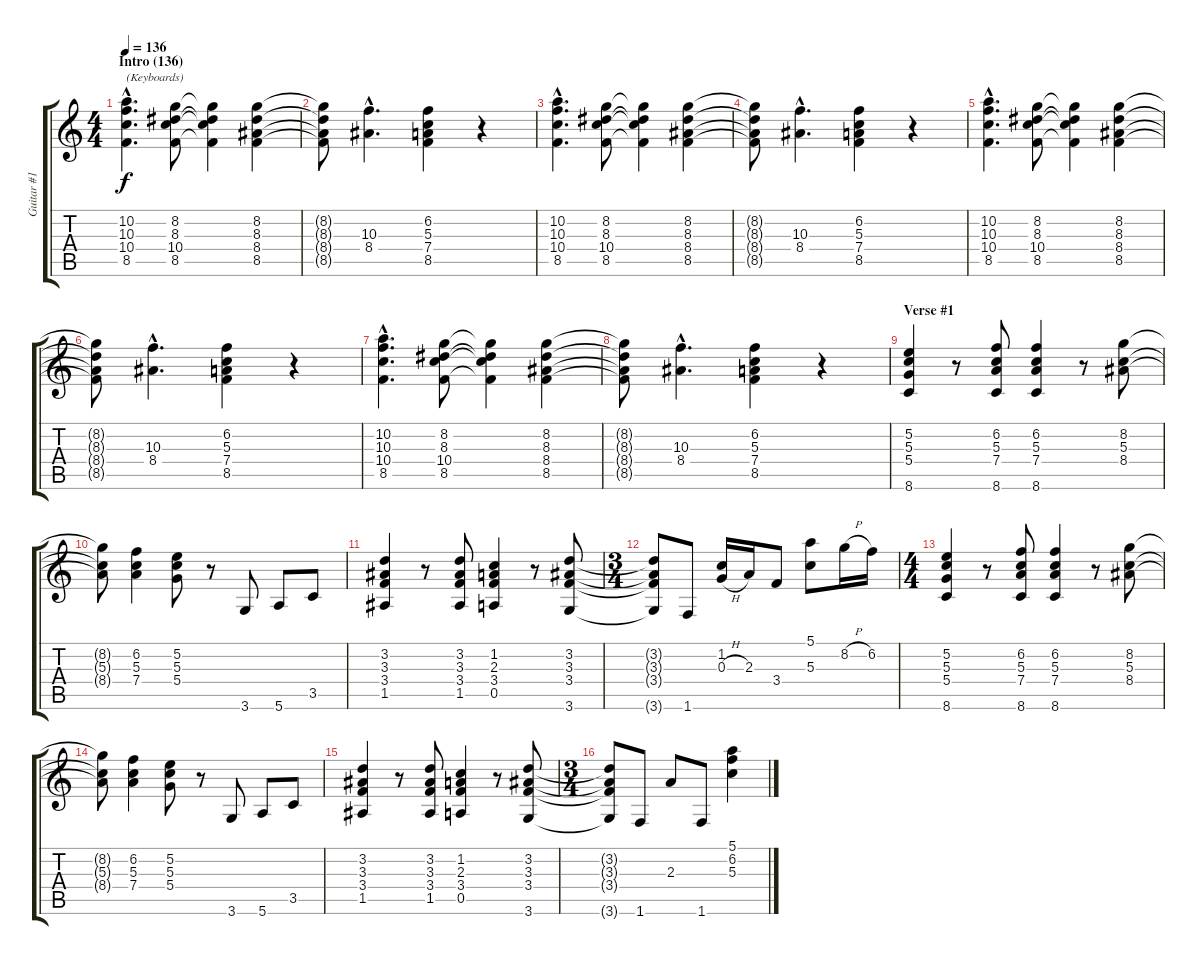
\track ("Guitar #1" "Guitar #1") {instrument acousticguitarnylon}
\staff {score tabs}
\tuning (E4 B3 G3 D3 A2 E2) {hide}
\ts (4 4)
\section ("" "Intro (136)")
\tempo 136
\clef g2
\ks c
(10.2{hac} 10.3{hac} 10.4{hac} 8.5{hac}).4{d txt "(Keyboards)" dy f instrument acousticguitarnylon} (8.2 8.3 10.4 8.5).8 (8.2{t} 8.3{t} 10.4{t} 8.5{t}).4 (8.2 8.3 8.4 8.5).4 |
(8.2{t} 8.3{t} 8.4{t} 8.5{t}).8 (10.3{hac} 8.4{hac}).4{d} (6.2 5.3 7.4 8.5).4 r.4 |
(10.2{hac} 10.3{hac} 10.4{hac} 8.5{hac}).4{d} (8.2 8.3 10.4 8.5).8 (8.2{t} 8.3{t} 10.4{t} 8.5{t}).4 (8.2 8.3 8.4 8.5).4 |
(8.2{t} 8.3{t} 8.4{t} 8.5{t}).8 (10.3{hac} 8.4{hac}).4{d} (6.2 5.3 7.4 8.5).4 r.4 |
(10.2{hac} 10.3{hac} 10.4{hac} 8.5{hac}).4{d} (8.2 8.3 10.4 8.5).8 (8.2{t} 8.3{t} 10.4{t} 8.5{t}).4 (8.2 8.3 8.4 8.5).4 |
(8.2{t} 8.3{t} 8.4{t} 8.5{t}).8 (10.3{hac} 8.4{hac}).4{d} (6.2 5.3 7.4 8.5).4 r.4 |
(10.2{hac} 10.3{hac} 10.4{hac} 8.5{hac}).4{d} (8.2 8.3 10.4 8.5).8 (8.2{t} 8.3{t} 10.4{t} 8.5{t}).4 (8.2 8.3 8.4 8.5).4 |
(8.2{t} 8.3{t} 8.4{t} 8.5{t}).8 (10.3{hac} 8.4{hac}).4{d} (6.2 5.3 7.4 8.5).4 r.4 |
\section ("" "Verse #1")
(5.2 5.3 5.4 8.6).4 r.8 (6.2 5.3 7.4 8.6).8 (6.2 5.3 7.4 8.6).4 r.8 (8.2 5.3 8.4).8 |
(8.2{t} 5.3{t} 8.4{t}).8 (6.2 5.3 7.4).4 (5.2 5.3 5.4).8 r.8 3.6.8 5.6.8 3.5.8 |
(3.2 3.3 3.4 1.5).4 r.8 (3.2 3.3 3.4 1.5).8 (1.2 2.3 3.4 0.5).4 r.8 (3.2 3.3 3.4 3.6).8 |
\ts (3 4)
(3.2{t} 3.3{t} 3.4{t} 3.6{t}).8 1.6.8 (1.2 0.3{h}).16 2.3.16 3.4.8 (5.1 5.3).8 8.2{h}.16 6.2.16 |
\ts (4 4)
(5.2 5.3 5.4 8.6).4 r.8 (6.2 5.3 7.4 8.6).8 (6.2 5.3 7.4 8.6).4 r.8 (8.2 5.3 8.4).8 |
(8.2{t} 5.3{t} 8.4{t}).8 (6.2 5.3 7.4).4 (5.2 5.3 5.4).8 r.8 3.6.8 5.6.8 3.5.8 |
(3.2 3.3 3.4 1.5).4 r.8 (3.2 3.3 3.4 1.5).8 (1.2 2.3 3.4 0.5).4 r.8 (3.2 3.3 3.4 3.6).8 |
\ts (3 4)
(3.2{t} 3.3{t} 3.4{t} 3.6{t}).8 1.6.8 2.3.8 1.6.8 (5.1 6.2 5.3).4
